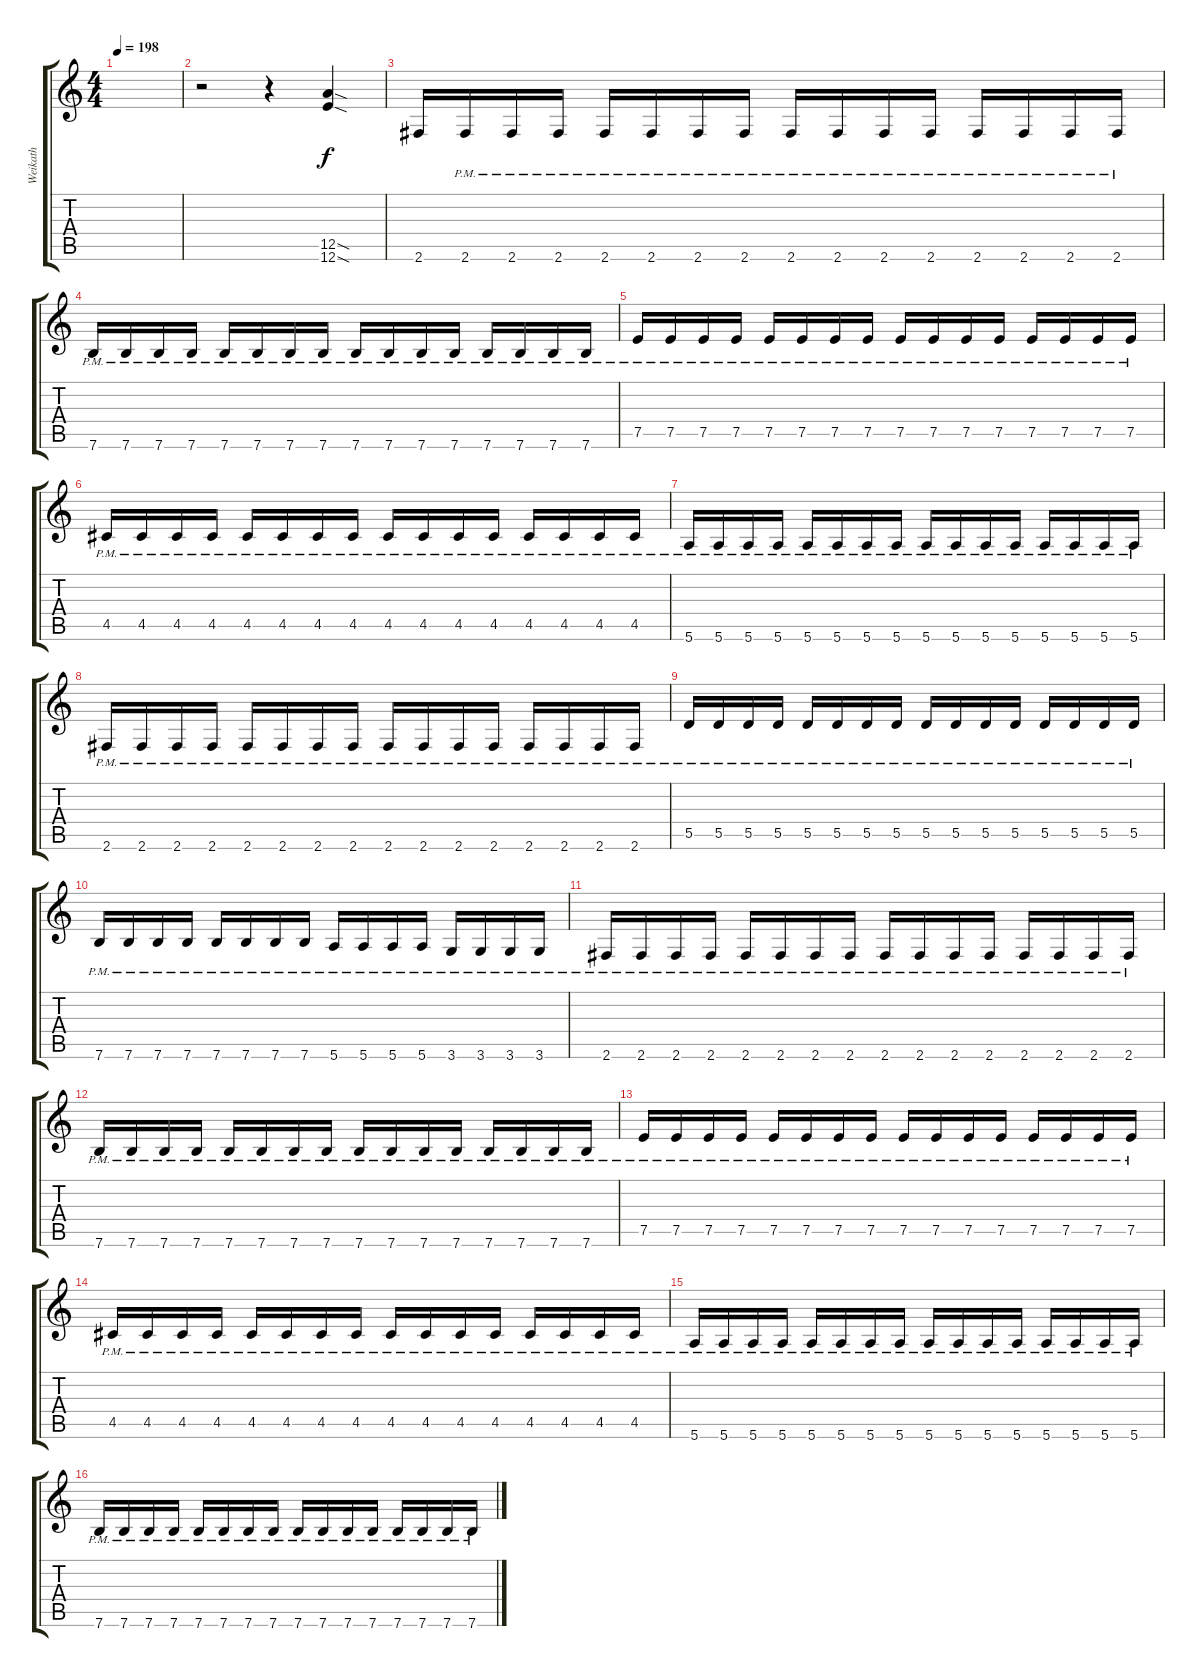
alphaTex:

\track ("Weikath" "Weikath") {instrument distortionguitar}
\staff {score tabs}
\tuning (E4 B3 G3 D3 A2 E2) {hide}
\ts (4 4)
\tempo 198
\clef g2
\ks c
|
r.2 r.4 (12.5{sod} 12.6{sod}).4 |
2.6.16 2.6{pm}.16 2.6{pm}.16 2.6{pm}.16 2.6{pm}.16 2.6{pm}.16 2.6{pm}.16 2.6{pm}.16 2.6{pm}.16 2.6{pm}.16 2.6{pm}.16 2.6{pm}.16 2.6{pm}.16 2.6{pm}.16 2.6{pm}.16 2.6{pm}.16 |
7.6{pm}.16 7.6{pm}.16 7.6{pm}.16 7.6{pm}.16 7.6{pm}.16 7.6{pm}.16 7.6{pm}.16 7.6{pm}.16 7.6{pm}.16 7.6{pm}.16 7.6{pm}.16 7.6{pm}.16 7.6{pm}.16 7.6{pm}.16 7.6{pm}.16 7.6{pm}.16 |
7.5{pm}.16 7.5{pm}.16 7.5{pm}.16 7.5{pm}.16 7.5{pm}.16 7.5{pm}.16 7.5{pm}.16 7.5{pm}.16 7.5{pm}.16 7.5{pm}.16 7.5{pm}.16 7.5{pm}.16 7.5{pm}.16 7.5{pm}.16 7.5{pm}.16 7.5{pm}.16 |
4.5{pm}.16 4.5{pm}.16 4.5{pm}.16 4.5{pm}.16 4.5{pm}.16 4.5{pm}.16 4.5{pm}.16 4.5{pm}.16 4.5{pm}.16 4.5{pm}.16 4.5{pm}.16 4.5{pm}.16 4.5{pm}.16 4.5{pm}.16 4.5{pm}.16 4.5{pm}.16 |
5.6{pm}.16 5.6{pm}.16 5.6{pm}.16 5.6{pm}.16 5.6{pm}.16 5.6{pm}.16 5.6{pm}.16 5.6{pm}.16 5.6{pm}.16 5.6{pm}.16 5.6{pm}.16 5.6{pm}.16 5.6{pm}.16 5.6{pm}.16 5.6{pm}.16 5.6{pm}.16 |
2.6{pm}.16 2.6{pm}.16 2.6{pm}.16 2.6{pm}.16 2.6{pm}.16 2.6{pm}.16 2.6{pm}.16 2.6{pm}.16 2.6{pm}.16 2.6{pm}.16 2.6{pm}.16 2.6{pm}.16 2.6{pm}.16 2.6{pm}.16 2.6{pm}.16 2.6{pm}.16 |
5.5{pm}.16 5.5{pm}.16 5.5{pm}.16 5.5{pm}.16 5.5{pm}.16 5.5{pm}.16 5.5{pm}.16 5.5{pm}.16 5.5{pm}.16 5.5{pm}.16 5.5{pm}.16 5.5{pm}.16 5.5{pm}.16 5.5{pm}.16 5.5{pm}.16 5.5{pm}.16 |
7.6{pm}.16 7.6{pm}.16 7.6{pm}.16 7.6{pm}.16 7.6{pm}.16 7.6{pm}.16 7.6{pm}.16 7.6{pm}.16 5.6{pm}.16 5.6{pm}.16 5.6{pm}.16 5.6{pm}.16 3.6{pm}.16 3.6{pm}.16 3.6{pm}.16 3.6{pm}.16 |
2.6{pm}.16 2.6{pm}.16 2.6{pm}.16 2.6{pm}.16 2.6{pm}.16 2.6{pm}.16 2.6{pm}.16 2.6{pm}.16 2.6{pm}.16 2.6{pm}.16 2.6{pm}.16 2.6{pm}.16 2.6{pm}.16 2.6{pm}.16 2.6{pm}.16 2.6{pm}.16 |
7.6{pm}.16 7.6{pm}.16 7.6{pm}.16 7.6{pm}.16 7.6{pm}.16 7.6{pm}.16 7.6{pm}.16 7.6{pm}.16 7.6{pm}.16 7.6{pm}.16 7.6{pm}.16 7.6{pm}.16 7.6{pm}.16 7.6{pm}.16 7.6{pm}.16 7.6{pm}.16 |
7.5{pm}.16 7.5{pm}.16 7.5{pm}.16 7.5{pm}.16 7.5{pm}.16 7.5{pm}.16 7.5{pm}.16 7.5{pm}.16 7.5{pm}.16 7.5{pm}.16 7.5{pm}.16 7.5{pm}.16 7.5{pm}.16 7.5{pm}.16 7.5{pm}.16 7.5{pm}.16 |
4.5{pm}.16 4.5{pm}.16 4.5{pm}.16 4.5{pm}.16 4.5{pm}.16 4.5{pm}.16 4.5{pm}.16 4.5{pm}.16 4.5{pm}.16 4.5{pm}.16 4.5{pm}.16 4.5{pm}.16 4.5{pm}.16 4.5{pm}.16 4.5{pm}.16 4.5{pm}.16 |
5.6{pm}.16 5.6{pm}.16 5.6{pm}.16 5.6{pm}.16 5.6{pm}.16 5.6{pm}.16 5.6{pm}.16 5.6{pm}.16 5.6{pm}.16 5.6{pm}.16 5.6{pm}.16 5.6{pm}.16 5.6{pm}.16 5.6{pm}.16 5.6{pm}.16 5.6{pm}.16 |
7.6{pm}.16 7.6{pm}.16 7.6{pm}.16 7.6{pm}.16 7.6{pm}.16 7.6{pm}.16 7.6{pm}.16 7.6{pm}.16 7.6{pm}.16 7.6{pm}.16 7.6{pm}.16 7.6{pm}.16 7.6{pm}.16 7.6{pm}.16 7.6{pm}.16 7.6{pm}.16
